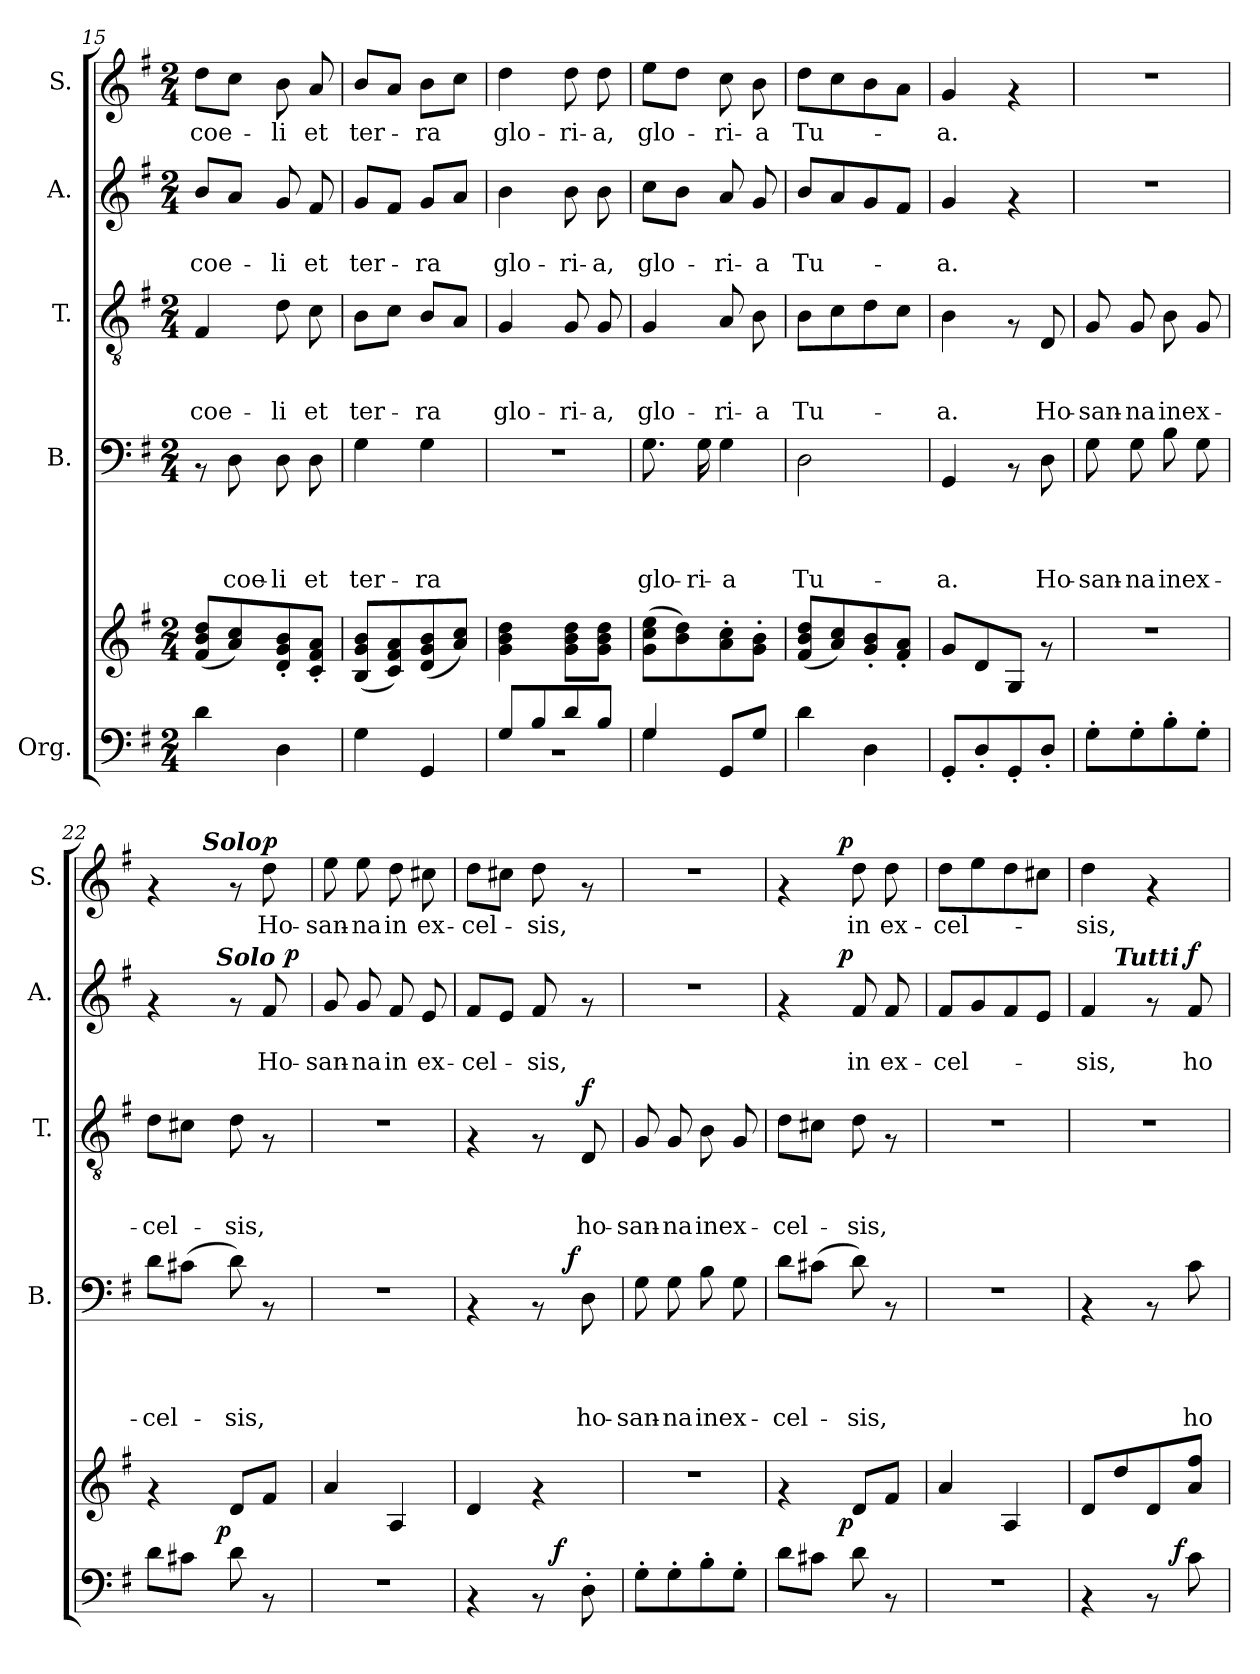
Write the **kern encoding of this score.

**kern	**kern	**dynam	**kern	**text	**text	**text	**text	**dynam	**kern	**text	**text	**text	**dynam	**kern	**text	**text	**dynam	**kern	**text	**dynam
*part5	*part5	*part5	*part4	*part4	*part4	*part4	*part4	*part4	*part3	*part3	*part3	*part3	*part3	*part2	*part2	*part2	*part2	*part1	*part1	*part1
*staff6	*staff5	*staff5/6	*staff4	*staff4	*staff4	*staff4	*staff4	*staff4	*staff3	*staff3	*staff3	*staff3	*staff3	*staff2	*staff2	*staff2	*staff2	*staff1	*staff1	*staff1
*I"Org.	*	*	*I"B.	*	*	*	*	*	*I"T.	*	*	*	*	*I"A.	*	*	*	*I"S.	*	*
*	*	*	*I'B.	*	*	*	*	*	*I'T.	*	*	*	*	*I'A.	*	*	*	*I'S.	*	*
*clefF4	*clefG2	*	*clefF4	*	*	*	*	*	*clefGv2	*	*	*	*	*clefG2	*	*	*	*clefG2	*	*
*k[f#]	*k[f#]	*	*k[f#]	*	*	*	*	*	*k[f#]	*	*	*	*	*k[f#]	*	*	*	*k[f#]	*	*
*G:	*G:	*	*G:	*	*	*	*	*	*G:	*	*	*	*	*G:	*	*	*	*G:	*	*
*M2/4	*M2/4	*	*M2/4	*	*	*	*	*	*M2/4	*	*	*	*	*M2/4	*	*	*	*M2/4	*	*
=15	=15	=15	=15	=15	=15	=15	=15	=15	=15	=15	=15	=15	=15	=15	=15	=15	=15	=15	=15	=15
!	!	!	!	!	!	!	!	!	!	!	!	!LO:LY:b	!	!	!	!LO:LY:b	!	!	!LO:LY:b	!
4d\	(<8f#/ 8b/ 8dd/L	.	8rAA	.	.	.	.	.	4F#/	.	.	coe-	.	8b/L	.	coe-	.	8dd\L	coe-	.
!	!	!	!	!	!	!	!LO:LY:b	!	!	!	!	!	!	!	!	!	!	!	!	!
.	8a/ 8cc/)	.	8D\	.	.	.	coe-	.	.	.	.	.	.	8a/J	.	.	.	8cc\J	.	.
!	!	!	!	!	!	!	!LO:LY:b	!	!	!	!	!LO:LY:b	!	!	!	!LO:LY:b	!	!	!LO:LY:b	!
4D\	8d/'< 8g/'< 8b/'<	.	8D\	.	.	.	-li	.	8d\	.	.	-li	.	8g/	.	-li	.	8b\	-li	.
!	!	!	!	!	!	!	!LO:LY:b	!	!	!	!	!LO:LY:b	!	!	!	!LO:LY:b	!	!	!LO:LY:b	!
.	8c/'< 8f#/'< 8a/'<J	.	8D\	.	.	.	et	.	8c\	.	.	et	.	8f#/	.	et	.	8a/	et	.
=16	=16	=16	=16	=16	=16	=16	=16	=16	=16	=16	=16	=16	=16	=16	=16	=16	=16	=16	=16	=16
!	!	!	!	!	!	!	!LO:LY:b	!	!	!	!	!LO:LY:b	!	!	!	!LO:LY:b	!	!	!LO:LY:b	!
4G\	(<8B/ 8g/ 8b/L	.	4G\	.	.	.	ter-	.	8B\L	.	.	ter-	.	8g/L	.	ter-	.	8b/L	ter-	.
.	8c/ 8f#/ 8a/)	.	.	.	.	.	.	.	8c\J	.	.	.	.	8f#/J	.	.	.	8a/J	.	.
!	!	!	!	!	!	!	!LO:LY:b	!	!	!	!	!LO:LY:b	!	!	!	!LO:LY:b	!	!	!LO:LY:b	!
4GG/	(<8d/ 8g/ 8b/	.	4G\	.	.	.	-ra	.	8B/L	.	.	-ra	.	8g/L	.	-ra	.	8b\L	-ra	.
.	8a/ 8cc/J)	.	.	.	.	.	.	.	8A/J	.	.	.	.	8a/J	.	.	.	8cc\J	.	.
!!LO:PB:g=z
=17	=17	=17	=17	=17	=17	=17	=17	=17	=17	=17	=17	=17	=17	=17	=17	=17	=17	=17	=17	=17
*^	*	*	*	*	*	*	*	*	*	*	*	*	*	*	*	*	*	*	*	*
!	!	!	!	!	!	!	!	!	!	!	!	!	!LO:LY:b	!	!	!	!LO:LY:b	!	!	!LO:LY:b	!
8G/L	2r	4g\ 4b\ 4dd\	.	2r	.	.	.	.	.	4G/	.	.	glo-	.	4b\	.	glo-	.	4dd\	glo-	.
8B/	.	.	.	.	.	.	.	.	.	.	.	.	.	.	.	.	.	.	.	.	.
!	!	!	!	!	!	!	!	!	!	!	!	!	!LO:LY:b	!	!	!	!LO:LY:b	!	!	!LO:LY:b	!
8d/	.	8g\ 8b\ 8dd\L	.	.	.	.	.	.	.	8G/	.	.	-ri-	.	8b\	.	-ri-	.	8dd\	-ri-	.
!	!	!	!	!	!	!	!	!	!	!	!	!	!LO:LY:b	!	!	!	!LO:LY:b	!	!	!LO:LY:b	!
8B/J	.	8g\ 8b\ 8dd\J	.	.	.	.	.	.	.	8G/	.	.	-a,	.	8b\	.	-a,	.	8dd\	-a,	.
=18	=18	=18	=18	=18	=18	=18	=18	=18	=18	=18	=18	=18	=18	=18	=18	=18	=18	=18	=18	=18	=18
!	!	!	!	!	!	!	!	!LO:LY:b	!	!	!	!	!LO:LY:b	!	!	!	!LO:LY:b	!	!	!LO:LY:b	!
4G/	4G\	(>8g\ 8cc\ 8ee\L	.	8.G\	.	.	.	glo-	.	4G/	.	.	glo-	.	8cc\L	.	glo-	.	8ee\L	glo-	.
.	.	8b\ 8dd\)	.	.	.	.	.	.	.	.	.	.	.	.	8b\J	.	.	.	8dd\J	.	.
!	!	!	!	!	!	!	!	!LO:LY:b	!	!	!	!	!	!	!	!	!	!	!	!	!
.	.	.	.	16G\	.	.	.	-ri-	.	.	.	.	.	.	.	.	.	.	.	.	.
!	!	!	!	!	!	!	!	!LO:LY:b	!	!	!	!	!LO:LY:b	!	!	!	!LO:LY:b	!	!	!LO:LY:b	!
8GG/L	4ryy	8a\'> 8cc\'>	.	4G\	.	.	.	-a	.	8A/	.	.	-ri-	.	8a/	.	-ri-	.	8cc\	-ri-	.
!	!	!	!	!	!	!	!	!	!	!	!	!	!LO:LY:b	!	!	!	!LO:LY:b	!	!	!LO:LY:b	!
8G/J	.	8g\'> 8b\'>J	.	.	.	.	.	.	.	8B\	.	.	-a	.	8g/	.	-a	.	8b\	-a	.
*v	*v	*	*	*	*	*	*	*	*	*	*	*	*	*	*	*	*	*	*	*	*
=19	=19	=19	=19	=19	=19	=19	=19	=19	=19	=19	=19	=19	=19	=19	=19	=19	=19	=19	=19	=19
!	!	!	!	!	!	!	!LO:LY:b	!	!	!	!	!LO:LY:b	!	!	!	!LO:LY:b	!	!	!LO:LY:b	!
4d\	(<8f#/ 8b/ 8dd/L	.	2D\	.	.	.	Tu-	.	8B\L	.	.	Tu-	.	8b/L	.	Tu-	.	8dd\L	Tu-	.
.	8a/ 8cc/)	.	.	.	.	.	.	.	8c\	.	.	.	.	8a/	.	.	.	8cc\	.	.
4D\	8g/'< 8b/'<	.	.	.	.	.	.	.	8d\	.	.	.	.	8g/	.	.	.	8b\	.	.
.	8f#/'< 8a/'<J	.	.	.	.	.	.	.	8c\J	.	.	.	.	8f#/J	.	.	.	8a\J	.	.
=20	=20	=20	=20	=20	=20	=20	=20	=20	=20	=20	=20	=20	=20	=20	=20	=20	=20	=20	=20	=20
!	!	!	!	!	!	!	!LO:LY:b	!	!	!	!	!LO:LY:b	!	!	!	!LO:LY:b	!	!	!LO:LY:b	!
8GG'</L	8g/L	.	4GG/	.	.	.	-a.	.	4B\	.	.	-a.	.	4g/	.	-a.	.	4g/	-a.	.
8D'</	8d/	.	.	.	.	.	.	.	.	.	.	.	.	.	.	.	.	.	.	.
8GG'</	8G/J	.	8rAA	.	.	.	.	.	8rF	.	.	.	.	4rf	.	.	.	4rf	.	.
!	!	!	!	!	!	!	!LO:LY:b	!	!	!	!	!LO:LY:b	!	!	!	!	!	!	!	!
8D'</J	8rf	.	8D\	.	.	.	Ho-	.	8D/	.	.	Ho-	.	.	.	.	.	.	.	.
=21	=21	=21	=21	=21	=21	=21	=21	=21	=21	=21	=21	=21	=21	=21	=21	=21	=21	=21	=21	=21
!	!	!	!	!	!	!	!LO:LY:b	!	!	!	!	!LO:LY:b	!	!	!	!	!	!	!	!
8G'>\L	2r	.	8G\	.	.	.	-san-	.	8G/	.	.	-san-	.	2r	.	.	.	2r	.	.
!	!	!	!	!	!	!	!LO:LY:b	!	!	!	!	!LO:LY:b	!	!	!	!	!	!	!	!
8G'>\	.	.	8G\	.	.	.	-na	.	8G/	.	.	-na	.	.	.	.	.	.	.	.
!	!	!	!	!	!	!	!LO:LY:b	!	!	!	!	!LO:LY:b	!	!	!	!	!	!	!	!
8B'>\	.	.	8B\	.	.	.	inex-	.	8B\	.	.	inex-	.	.	.	.	.	.	.	.
8G'>\J	.	.	8G\	.	.	.	.	.	8G/	.	.	.	.	.	.	.	.	.	.	.
=22	=22	=22	=22	=22	=22	=22	=22	=22	=22	=22	=22	=22	=22	=22	=22	=22	=22	=22	=22	=22
!	!	!	!	!	!	!	!LO:LY:b	!	!	!	!	!LO:LY:b	!	!	!	!	!	!	!	!
*^	*	*	*	*	*	*	*	*	*	*	*	*	*	*^	*	*	*	*^	*	*
*	*	*	*	*	*	*	*	*	*	*	*	*	*	*	*	*^	*	*	*	*	*	*	*
8d\L	8..ryy	4rf	.	8d\L	.	.	.	-cel-	.	8d\L	.	.	-cel-	.	4rf	4..ryy	8..ryy	.	.	.	4rf	8.ryy	.	.
8c#X\J	.	.	.	(>8c#X\J	.	.	.	.	.	8c#X\J	.	.	.	.	.	.	.	.	.	.	.	.	.	.
!	!	!	!	!	!	!	!	!	!	!	!	!	!	!	!	!	!	!	!	!	!	!LO:TX:a:Bi:t=Solo	!	!
.	.	.	.	.	.	.	.	.	.	.	.	.	.	.	.	.	.	.	.	.	.	4ryy	.	.
!	!	!	!	!	!	!	!	!	!	!	!	!	!	!	!	!	!LO:TX:a:Bi:t=Solo	!	!	!	!	!	!	!
!	!	!	!LO:DY:a=2	!	!	!	!	!	!	!	!	!	!	!	!	!	!	!	!	!	!	!	!	!
.	4ryy	.	p	.	.	.	.	.	.	.	.	.	.	.	.	.	4ryy	.	.	.	.	.	.	.
!	!	!	!	!	!	!	!	!LO:LY:b	!	!	!	!	!LO:LY:b	!	!	!	!	!	!	!	!	!	!	!
8d\	.	8d/L	.	8d\)	.	.	.	-sis,	.	8d\	.	.	-sis,	.	8rf	.	.	.	.	.	8rf	.	.	.
!	!	!	!	!	!	!	!	!	!	!	!	!	!	!	!	!	!	!	!LO:LY:b	!	!	!	!LO:LY:b	!LO:DY:a
8rAA	.	8f#/J	.	8rAA	.	.	.	.	.	8rF	.	.	.	.	8f#/	.	.	.	Ho-	.	8dd\	.	Ho-	p
!	!	!	!	!	!	!	!	!	!	!	!	!	!	!	!	!	!	!	!	!LO:DY:a	!	!	!	!
.	.	.	.	.	.	.	.	.	.	.	.	.	.	.	.	16ryy	.	.	.	p	.	16ryy	.	.
.	32ryy	.	.	.	.	.	.	.	.	.	.	.	.	.	.	.	32ryy	.	.	.	.	.	.	.
=23	=23	=23	=23	=23	=23	=23	=23	=23	=23	=23	=23	=23	=23	=23	=23	=23	=23	=23	=23	=23	=23	=23	=23	=23
!	!	!	!	!	!	!	!	!	!	!	!	!	!	!	!	!	!	!	!LO:LY:b	!	!	!	!LO:LY:b	!
*	*	*	*	*	*	*	*	*	*	*	*	*	*	*	*v	*v	*v	*	*	*	*	*	*	*
*v	*v	*	*	*	*	*	*	*	*	*	*	*	*	*	*	*	*	*	*v	*v	*	*
2r	4a/	.	2r	.	.	.	.	.	2r	.	.	.	.	8g/	.	-san-	.	8ee\	-san-	.
!	!	!	!	!	!	!	!	!	!	!	!	!	!	!	!	!LO:LY:b	!	!	!LO:LY:b	!
.	.	.	.	.	.	.	.	.	.	.	.	.	.	8g/	.	-na	.	8ee\	-na	.
!	!	!	!	!	!	!	!	!	!	!	!	!	!	!	!	!LO:LY:b	!	!	!LO:LY:b	!
.	4A/	.	.	.	.	.	.	.	.	.	.	.	.	8f#/	.	in	.	8dd\	in	.
!	!	!	!	!	!	!	!	!	!	!	!	!	!	!	!	!LO:LY:b	!	!	!LO:LY:b	!
.	.	.	.	.	.	.	.	.	.	.	.	.	.	8e/	.	ex-	.	8cc#X\	ex-	.
=24	=24	=24	=24	=24	=24	=24	=24	=24	=24	=24	=24	=24	=24	=24	=24	=24	=24	=24	=24	=24
!	!	!	!	!	!	!	!	!	!	!	!	!	!	!	!	!LO:LY:b	!	!	!LO:LY:b	!
*^	*	*	*^	*	*	*	*	*	*	*	*	*	*	*	*	*	*	*	*	*
4rAA	4ryy	4d/	.	4rAA	4ryy	.	.	.	.	.	4rF	.	.	.	.	8f#/L	.	-cel-	.	8dd\L	-cel-	.
.	.	.	.	.	.	.	.	.	.	.	.	.	.	.	.	8e/J	.	.	.	8cc#X\J	.	.
!	!	!	!	!	!	!	!	!	!	!	!	!	!	!	!	!	!	!LO:LY:b	!	!	!LO:LY:b	!
8rAA	16ryy	4rf	.	8rAA	16.ryy	.	.	.	.	.	8rF	.	.	.	.	8f#/	.	-sis,	.	8dd\	-sis,	.
!	!	!	!LO:DY:a=2	!	!	!	!	!	!	!	!	!	!	!	!	!	!	!	!	!	!	!
.	8.ryy	.	f	.	.	.	.	.	.	.	.	.	.	.	.	.	.	.	.	.	.	.
!	!	!	!	!	!	!	!	!	!	!LO:DY:a	!	!	!	!	!	!	!	!	!	!	!	!
.	.	.	.	.	8ryy	.	.	.	.	f	.	.	.	.	.	.	.	.	.	.	.	.
!	!	!	!	!	!	!	!	!	!LO:LY:b	!	!	!	!	!LO:LY:b	!LO:DY:a	!	!	!	!	!	!	!
8D'>\	.	.	.	8D\	.	.	.	.	ho-	.	8D/	.	.	ho-	f	8rf	.	.	.	8rf	.	.
.	.	.	.	.	32ryy	.	.	.	.	.	.	.	.	.	.	.	.	.	.	.	.	.
=25	=25	=25	=25	=25	=25	=25	=25	=25	=25	=25	=25	=25	=25	=25	=25	=25	=25	=25	=25	=25	=25	=25
!	!	!	!	!	!	!	!	!	!LO:LY:b	!	!	!	!	!LO:LY:b	!	!	!	!	!	!	!	!
*v	*v	*	*	*v	*v	*	*	*	*	*	*	*	*	*	*	*	*	*	*	*	*	*
8G'>\L	2r	.	8G\	.	.	.	-san-	.	8G/	.	.	-san-	.	2r	.	.	.	2r	.	.
!	!	!	!	!	!	!	!LO:LY:b	!	!	!	!	!LO:LY:b	!	!	!	!	!	!	!	!
8G'>\	.	.	8G\	.	.	.	-na	.	8G/	.	.	-na	.	.	.	.	.	.	.	.
!	!	!	!	!	!	!	!LO:LY:b	!	!	!	!	!LO:LY:b	!	!	!	!	!	!	!	!
8B'>\	.	.	8B\	.	.	.	inex-	.	8B\	.	.	inex-	.	.	.	.	.	.	.	.
8G'>\J	.	.	8G\	.	.	.	.	.	8G/	.	.	.	.	.	.	.	.	.	.	.
!!LO:PB:g=z
=26	=26	=26	=26	=26	=26	=26	=26	=26	=26	=26	=26	=26	=26	=26	=26	=26	=26	=26	=26	=26
!	!	!	!	!	!	!	!LO:LY:b	!	!	!	!	!LO:LY:b	!	!	!	!	!	!	!	!
*	*^	*	*	*	*	*	*	*	*	*	*	*	*	*^	*	*	*	*^	*	*
8d\L	4rf	8..ryy	.	8d\L	.	.	.	-cel-	.	8d\L	.	.	-cel-	.	4rf	8..ryy	.	.	.	4rf	8..ryy	.	.
8c#X\J	.	.	.	(>8c#X\J	.	.	.	.	.	8c#X\J	.	.	.	.	.	.	.	.	.	.	.	.	.
!	!	!	!LO:DY:b	!	!	!	!	!	!	!	!	!	!	!	!	!	!	!	!LO:DY:a	!	!	!	!LO:DY:a
.	.	4ryy	p	.	.	.	.	.	.	.	.	.	.	.	.	4ryy	.	.	p	.	4ryy	.	p
!	!	!	!	!	!	!	!	!LO:LY:b	!	!	!	!	!LO:LY:b	!	!	!	!	!LO:LY:b	!	!	!	!LO:LY:b	!
8d\	8d/L	.	.	8d\)	.	.	.	-sis,	.	8d\	.	.	-sis,	.	8f#/	.	.	in	.	8dd\	.	in	.
!	!	!	!	!	!	!	!	!	!	!	!	!	!	!	!	!	!	!LO:LY:b	!	!	!	!LO:LY:b	!
8rAA	8f#/J	.	.	8rAA	.	.	.	.	.	8rF	.	.	.	.	8f#/	.	.	ex-	.	8dd\	.	ex-	.
.	.	32ryy	.	.	.	.	.	.	.	.	.	.	.	.	.	32ryy	.	.	.	.	32ryy	.	.
=27	=27	=27	=27	=27	=27	=27	=27	=27	=27	=27	=27	=27	=27	=27	=27	=27	=27	=27	=27	=27	=27	=27	=27
!	!	!	!	!	!	!	!	!	!	!	!	!	!	!	!	!	!	!LO:LY:b	!	!	!	!LO:LY:b	!
*	*	*	*	*	*	*	*	*	*	*	*	*	*	*	*v	*v	*	*	*	*	*	*	*
*	*v	*v	*	*	*	*	*	*	*	*	*	*	*	*	*	*	*	*	*v	*v	*	*
2r	4a/	.	2r	.	.	.	.	.	2r	.	.	.	.	8f#/L	.	-cel-	.	8dd\L	-cel-	.
.	.	.	.	.	.	.	.	.	.	.	.	.	.	8g/	.	.	.	8ee\	.	.
.	4A/	.	.	.	.	.	.	.	.	.	.	.	.	8f#/	.	.	.	8dd\	.	.
.	.	.	.	.	.	.	.	.	.	.	.	.	.	8e/J	.	.	.	8cc#X\J	.	.
=28	=28	=28	=28	=28	=28	=28	=28	=28	=28	=28	=28	=28	=28	=28	=28	=28	=28	=28	=28	=28
!	!	!	!	!	!	!	!	!	!	!	!	!	!	!	!	!LO:LY:b	!	!	!LO:LY:b	!
*^	*	*	*	*	*	*	*	*	*	*	*	*	*	*^	*	*	*	*	*	*
4rAA	4ryy	8d/L	.	4rAA	.	.	.	.	.	2r	.	.	.	.	4f#/	8ryy	.	-sis,	.	4dd\	-sis,	.
!	!	!	!	!	!	!	!	!	!	!	!	!	!	!	!	!LO:TX:a:Bi:t=Tutti	!	!	!	!	!	!
.	.	8dd/	.	.	.	.	.	.	.	.	.	.	.	.	.	4.ryy	.	.	.	.	.	.
8rAA	16.ryy	8d/	.	8rAA	.	.	.	.	.	.	.	.	.	.	8rf	.	.	.	.	4rf	.	.
!	!	!	!LO:DY:a=2	!	!	!	!	!	!	!	!	!	!	!	!	!	!	!	!	!	!	!
.	8ryy	.	f	.	.	.	.	.	.	.	.	.	.	.	.	.	.	.	.	.	.	.
!	!	!	!	!	!	!	!	!LO:LY:b	!	!	!	!	!	!	!	!	!	!LO:LY:b	!LO:DY:a	!	!	!
8c\	.	8a/ 8ff#/J	.	8c\	.	.	.	ho-	.	.	.	.	.	.	8f#/	.	.	ho-	f	.	.	.
.	32ryy	.	.	.	.	.	.	.	.	.	.	.	.	.	.	.	.	.	.	.	.	.
*v	*v	*	*	*	*	*	*	*	*	*	*	*	*	*	*v	*v	*	*	*	*	*	*
=	=	=	=	=	=	=	=	=	=	=	=	=	=	=	=	=	=	=	=	=
*-	*-	*-	*-	*-	*-	*-	*-	*-	*-	*-	*-	*-	*-	*-	*-	*-	*-	*-	*-	*-
